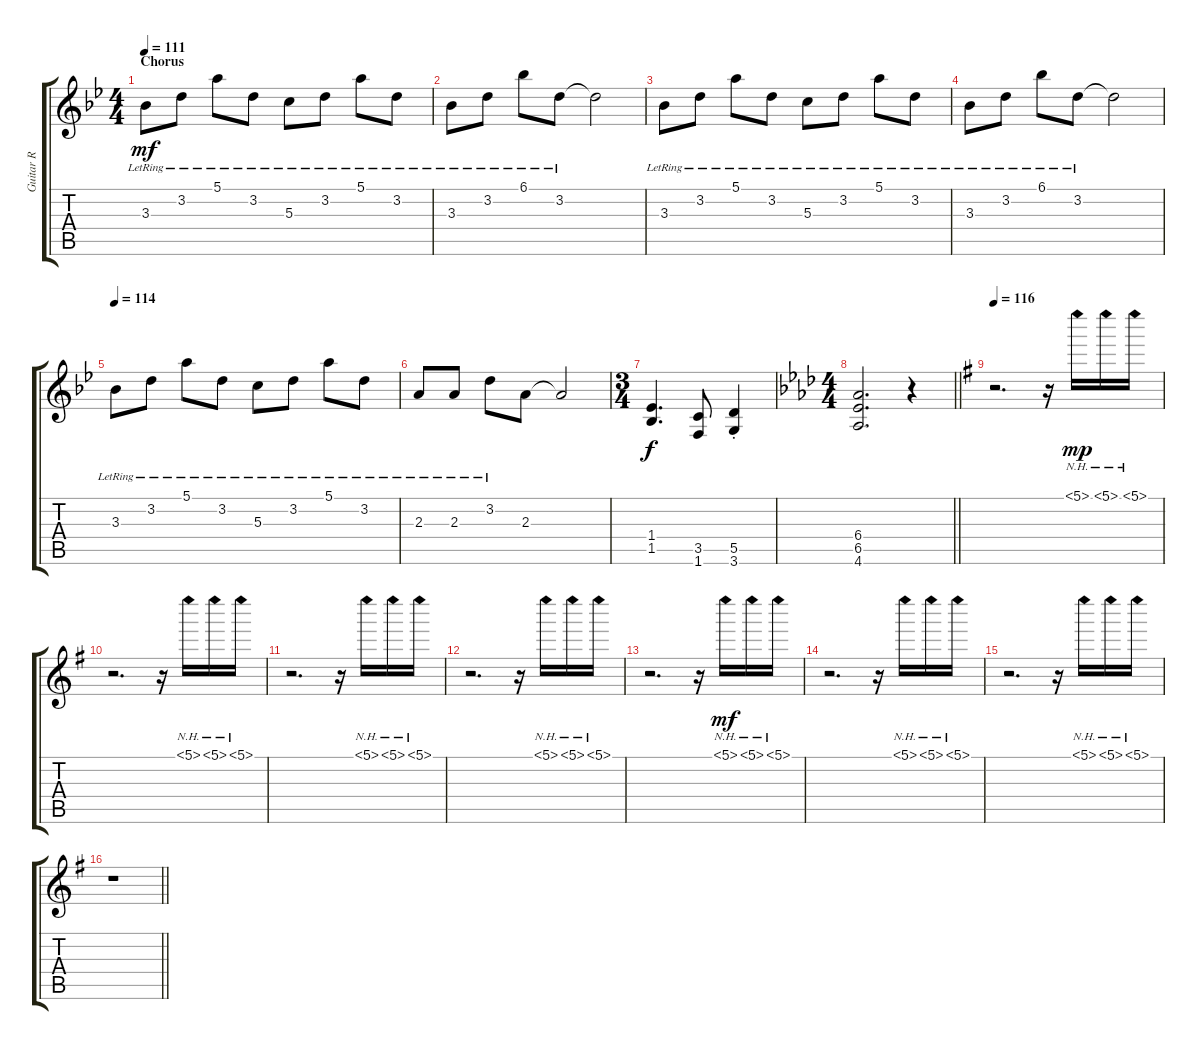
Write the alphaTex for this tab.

\track ("Guitar R" "Guitar R") {instrument distortionguitar}
\staff {score tabs}
\tuning (E4 B3 G3 D3 A2 E2) {hide}
\ts (4 4)
\section ("" "Chorus")
\tempo 111
\clef g2
\ks bb
3.3{lr}.8{dy mf instrument acousticguitarnylon} 3.2{lr}.8 5.1{lr}.8 3.2{lr}.8 5.3{lr}.8 3.2{lr}.8 5.1{lr}.8 3.2{lr}.8 |
3.3{lr}.8 3.2{lr}.8 6.1{lr}.8 3.2{lr}.8 3.2{t}.2 |
3.3{lr}.8 3.2{lr}.8 5.1{lr}.8 3.2{lr}.8 5.3{lr}.8 3.2{lr}.8 5.1{lr}.8 3.2{lr}.8 |
3.3{lr}.8 3.2{lr}.8 6.1{lr}.8 3.2{lr}.8 3.2{t}.2 |
\tempo 114
3.3{lr}.8 3.2{lr}.8 5.1{lr}.8 3.2{lr}.8 5.3{lr}.8 3.2{lr}.8 5.1{lr}.8 3.2{lr}.8 |
2.3{lr}.8 2.3{lr}.8 3.2{lr}.8 2.3.8 2.3{t}.2 |
\ts (3 4)
(1.4 1.5).4{d dy f instrument distortionguitar} (3.5 1.6).8 (5.5{st} 3.6{st}).4 |
\ts (4 4)
\barLineRight lightlight
\ks ab
(6.4 6.5 4.6).2{d} r.4 |
\tempo 116
\ks g
r.2{d} r.16 5.1{nh}.16{dy mp} 5.1{nh}.16 5.1{nh}.16 |
r.2{d} r.16 5.1{nh}.16 5.1{nh}.16 5.1{nh}.16 |
r.2{d} r.16 5.1{nh}.16 5.1{nh}.16 5.1{nh}.16 |
r.2{d} r.16 5.1{nh}.16 5.1{nh}.16 5.1{nh}.16 |
r.2{d} r.16 5.1{nh}.16{dy mf} 5.1{nh}.16 5.1{nh}.16 |
r.2{d} r.16 5.1{nh}.16 5.1{nh}.16 5.1{nh}.16 |
r.2{d} r.16 5.1{nh}.16 5.1{nh}.16 5.1{nh}.16 |
\barLineRight lightlight
r.1
